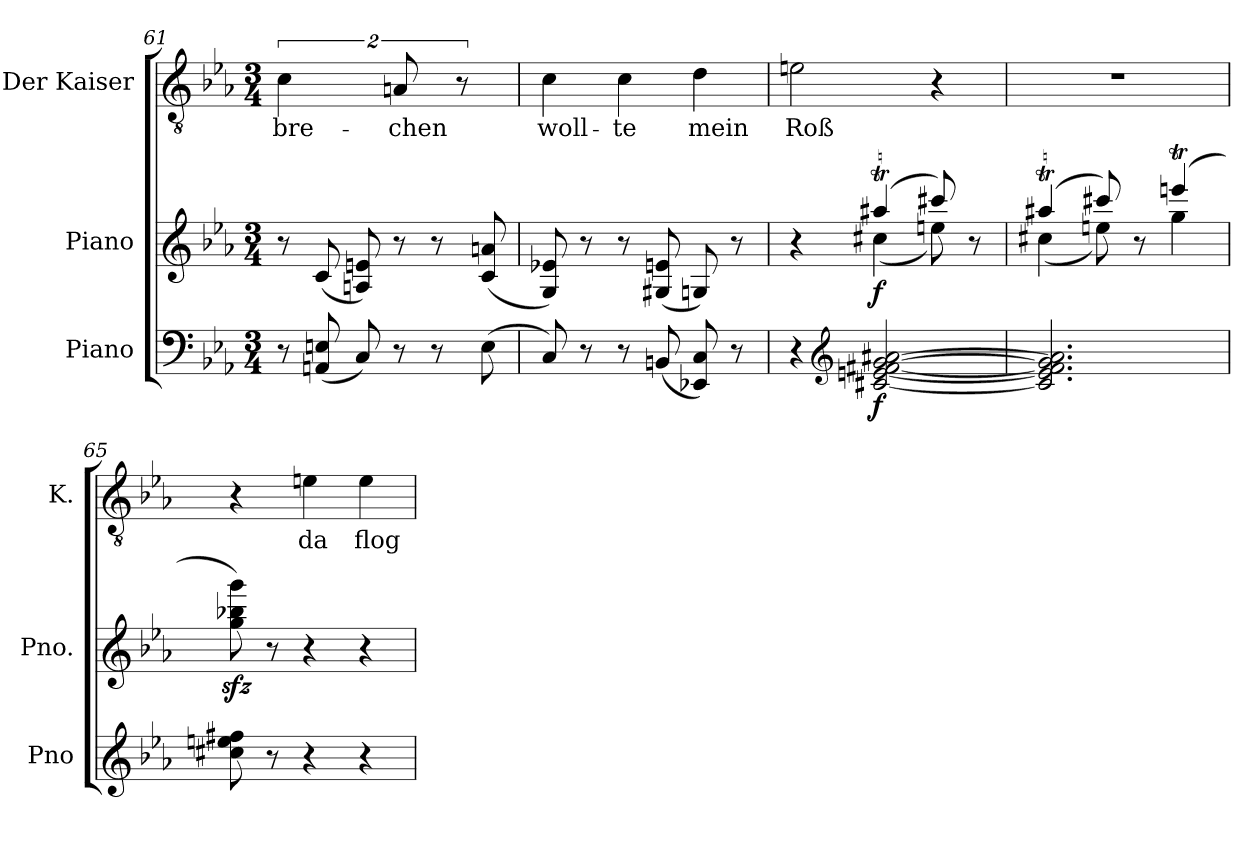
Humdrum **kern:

**kern	**dynam	**kern	**dynam	**kern	**text
*part3	*part3	*part2	*part2	*part1	*part1
*staff3	*staff3	*staff2	*staff2	*staff1	*staff1
*I"Piano	*	*I"Piano	*	*I"Der Kaiser	*
*I'Pno	*	*I'Pno.	*	*I'K.	*
*clefF4	*	*clefG2	*	*clefGv2	*
*k[b-e-a-]	*	*k[b-e-a-]	*	*k[b-e-a-]	*
*M3/4	*	*M3/4	*	*M3/4	*
=61	=61	=61	=61	=61	=61
!	!	!	!	!	!LO:LY:b
8r	.	8r	.	8%3c\	-bre-
(<8AAn/ 8En/	.	(>8c/	.	.	.
8C/)	.	8An/ 8en/)	.	.	.
!	!	!	!	!	!LO:LY:b
8r	.	8r	.	16%3An/	-chen
8r	.	8r	.	.	.
.	.	.	.	16%3r	.
(<8E\	.	(>8c/ 8an/	.	.	.
=62	=62	=62	=62	=62	=62
!	!	!	!	!	!LO:LY:b
8C/)	.	8G/ 8e-X/)	.	4c\	woll-
8r	.	8r	.	.	.
!	!	!	!	!	!LO:LY:b
8r	.	8r	.	4c\	-te
(<8BBn/	.	(>8G#X/ 8en/	.	.	.
!	!	!	!	!	!LO:LY:b
8EE-X/ 8C/)	.	8Gn/)	.	4d\	mein
8r	.	8r	.	.	.
!!LO:PB:g=z
=63	=63	=63	=63	=63	=63
*	*	*^	*	*	*
!	!	!	!	!	!	!LO:LY:b
4r	.	4r	4ryy	.	2en\	Roß
*clefG2	*	*	*	*	*	*
!	!LO:DY:b	!	!	!LO:DY:b	!	!
[2c#X/ [2en/ [2f#X/ [2g/ [2a#X/	f	(>4aa#Xt/	(<4cc#X\	f	.	.
.	.	8ccc#X/)	8een\)	.	4r	.
.	.	8r	8ryy	.	.	.
=64	=64	=64	=64	=64	=64	=64
2.c#/] 2.e/] 2.f#/] 2.g/] 2.a#/]	.	(>4aa#Xt/	(<4cc#X\	.	2.r	.
.	.	8ccc#X/)	8een\)	.	.	.
.	.	8r	8ryy	.	.	.
.	.	(>4eeent/	4gg\	.	.	.
*	*	*v	*v	*	*	*
=65	=65	=65	=65	=65	=65
8cc#X\ 8een\ 8ff#X\	.	8gg\zz< 8bb-X\zz< 8ggg\zz<)	.	4r	.
8r	.	8r	.	.	.
!	!	!	!	!	!LO:LY:b
4r	.	4r	.	4en\	da
!	!	!	!	!	!LO:LY:b
4r	.	4r	.	4e\	flog
=	=	=	=	=	=
*-	*-	*-	*-	*-	*-
